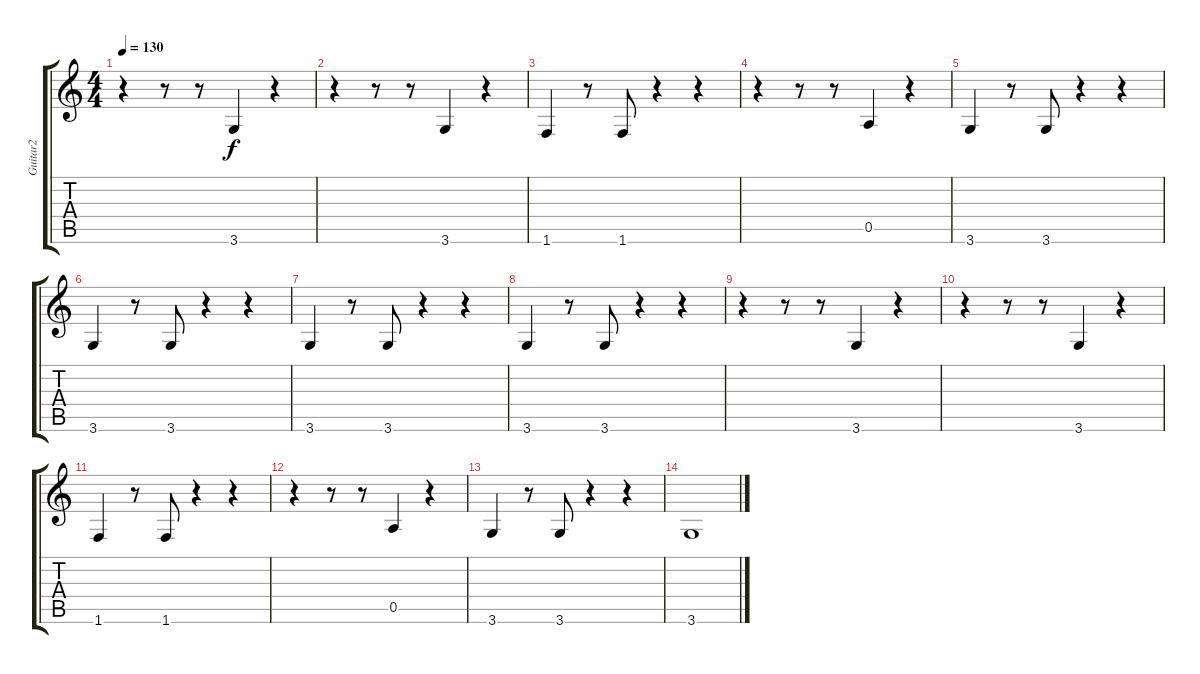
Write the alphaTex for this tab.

\track ("Guitar2" "Guitar2") {instrument acousticbass}
\staff {score tabs}
\tuning (E4 B3 G3 D3 A2 E2) {hide}
\ts (4 4)
\tempo 130
\clef g2
\ks c
r.4{dy f} r.8 r.8 3.6.4 r.4 |
r.4 r.8 r.8 3.6.4 r.4 |
1.6.4 r.8 1.6.8 r.4 r.4 |
r.4 r.8 r.8 0.5.4 r.4 |
3.6.4 r.8 3.6.8 r.4 r.4 |
3.6.4 r.8 3.6.8 r.4 r.4 |
3.6.4 r.8 3.6.8 r.4 r.4 |
3.6.4 r.8 3.6.8 r.4 r.4 |
r.4 r.8 r.8 3.6.4 r.4 |
r.4 r.8 r.8 3.6.4 r.4 |
1.6.4{volume 16} r.8 1.6.8{volume 14} r.4{volume 14} r.4 |
r.4{volume 12} r.8 r.8{volume 10} 0.5.4{volume 10} r.4 |
3.6.4{volume 8} r.8 3.6.8{volume 6} r.4{volume 6} r.4 |
3.6.1{volume 4}
